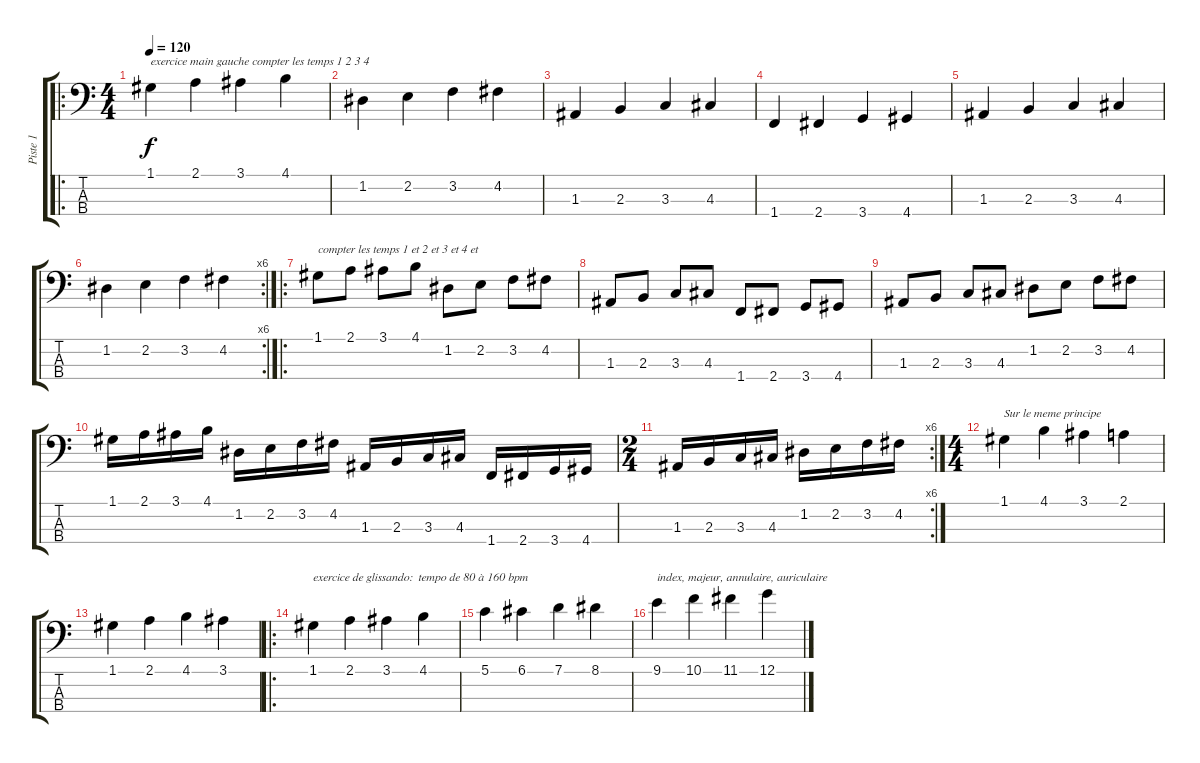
\track ("Piste 1" "Piste 1") {instrument acousticbass}
\staff {score tabs}
\tuning (G2 D2 A1 E1) {hide}
\ro
\ts (4 4)
\tempo 120
\clef f4
\ks c
1.1.4{txt "exercice main gauche compter les temps 1 2 3 4" dy f instrument acousticbass} 2.1.4 3.1.4 4.1.4 |
1.2.4 2.2.4 3.2.4 4.2.4 |
1.3.4 2.3.4 3.3.4 4.3.4 |
1.4.4 2.4.4 3.4.4 4.4.4 |
1.3.4 2.3.4 3.3.4 4.3.4 |
\rc 6
1.2.4 2.2.4 3.2.4 4.2.4 |
\ro
1.1.8{txt "compter les temps 1 et 2 et 3 et 4 et"} 2.1.8 3.1.8 4.1.8 1.2.8 2.2.8 3.2.8 4.2.8 |
1.3.8 2.3.8 3.3.8 4.3.8 1.4.8 2.4.8 3.4.8 4.4.8 |
1.3.8 2.3.8 3.3.8 4.3.8 1.2.8 2.2.8 3.2.8 4.2.8 |
1.1.16{txt ""} 2.1.16 3.1.16 4.1.16 1.2.16 2.2.16 3.2.16 4.2.16 1.3.16 2.3.16 3.3.16 4.3.16 1.4.16 2.4.16 3.4.16 4.4.16 |
\rc 6
\ts (2 4)
1.3.16 2.3.16 3.3.16 4.3.16 1.2.16 2.2.16 3.2.16 4.2.16 |
\ts (4 4)
1.1.4{txt "Sur le meme principe"} 4.1.4 3.1.4 2.1.4 |
1.1.4 2.1.4 4.1.4 3.1.4 |
\ro
1.1.4{txt "exercice de glissando:  tempo de 80 à 160 bpm "} 2.1.4 3.1.4 4.1.4 |
5.1.4 6.1.4 7.1.4 8.1.4 |
9.1.4{txt "index, majeur, annulaire, auriculaire"} 10.1.4 11.1.4 12.1.4
